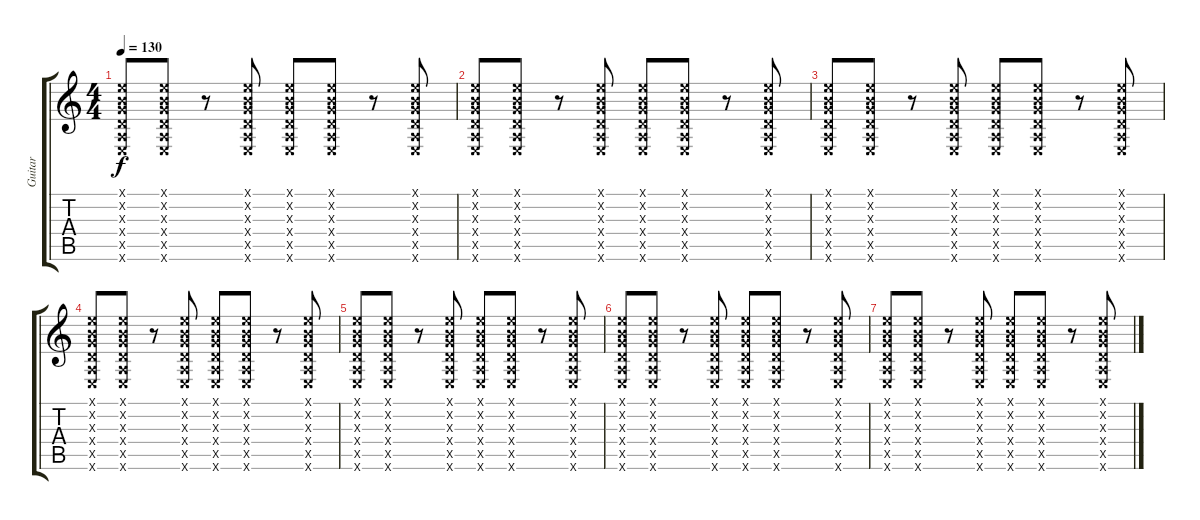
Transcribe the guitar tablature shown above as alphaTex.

\track ("Guitar" "Guitar") {instrument electricguitarclean}
\staff {score tabs}
\tuning (E4 B3 G3 D3 A2 E2) {hide}
\ts (4 4)
\tempo 130
\clef g2
\ks c
(0.1{x} 0.2{x} 0.3{x} 0.4{x} 0.5{x} 0.6{x}).8{dy f instrument distortionguitar} (0.1{x} 0.2{x} 0.3{x} 0.4{x} 0.5{x} 0.6{x}).8 r.8 (0.1{x} 0.2{x} 0.3{x} 0.4{x} 0.5{x} 0.6{x}).8 (0.1{x} 0.2{x} 0.3{x} 0.4{x} 0.5{x} 0.6{x}).8 (0.1{x} 0.2{x} 0.3{x} 0.4{x} 0.5{x} 0.6{x}).8 r.8 (0.1{x} 0.2{x} 0.3{x} 0.4{x} 0.5{x} 0.6{x}).8 |
(0.1{x} 0.2{x} 0.3{x} 0.4{x} 0.5{x} 0.6{x}).8{instrument distortionguitar} (0.1{x} 0.2{x} 0.3{x} 0.4{x} 0.5{x} 0.6{x}).8 r.8 (0.1{x} 0.2{x} 0.3{x} 0.4{x} 0.5{x} 0.6{x}).8 (0.1{x} 0.2{x} 0.3{x} 0.4{x} 0.5{x} 0.6{x}).8 (0.1{x} 0.2{x} 0.3{x} 0.4{x} 0.5{x} 0.6{x}).8 r.8 (0.1{x} 0.2{x} 0.3{x} 0.4{x} 0.5{x} 0.6{x}).8 |
(0.1{x} 0.2{x} 0.3{x} 0.4{x} 0.5{x} 0.6{x}).8{instrument distortionguitar} (0.1{x} 0.2{x} 0.3{x} 0.4{x} 0.5{x} 0.6{x}).8 r.8 (0.1{x} 0.2{x} 0.3{x} 0.4{x} 0.5{x} 0.6{x}).8 (0.1{x} 0.2{x} 0.3{x} 0.4{x} 0.5{x} 0.6{x}).8 (0.1{x} 0.2{x} 0.3{x} 0.4{x} 0.5{x} 0.6{x}).8 r.8 (0.1{x} 0.2{x} 0.3{x} 0.4{x} 0.5{x} 0.6{x}).8 |
(0.1{x} 0.2{x} 0.3{x} 0.4{x} 0.5{x} 0.6{x}).8{instrument distortionguitar} (0.1{x} 0.2{x} 0.3{x} 0.4{x} 0.5{x} 0.6{x}).8 r.8 (0.1{x} 0.2{x} 0.3{x} 0.4{x} 0.5{x} 0.6{x}).8 (0.1{x} 0.2{x} 0.3{x} 0.4{x} 0.5{x} 0.6{x}).8 (0.1{x} 0.2{x} 0.3{x} 0.4{x} 0.5{x} 0.6{x}).8 r.8 (0.1{x} 0.2{x} 0.3{x} 0.4{x} 0.5{x} 0.6{x}).8 |
(0.1{x} 0.2{x} 0.3{x} 0.4{x} 0.5{x} 0.6{x}).8{instrument distortionguitar} (0.1{x} 0.2{x} 0.3{x} 0.4{x} 0.5{x} 0.6{x}).8 r.8 (0.1{x} 0.2{x} 0.3{x} 0.4{x} 0.5{x} 0.6{x}).8 (0.1{x} 0.2{x} 0.3{x} 0.4{x} 0.5{x} 0.6{x}).8 (0.1{x} 0.2{x} 0.3{x} 0.4{x} 0.5{x} 0.6{x}).8 r.8 (0.1{x} 0.2{x} 0.3{x} 0.4{x} 0.5{x} 0.6{x}).8 |
(0.1{x} 0.2{x} 0.3{x} 0.4{x} 0.5{x} 0.6{x}).8{instrument distortionguitar} (0.1{x} 0.2{x} 0.3{x} 0.4{x} 0.5{x} 0.6{x}).8 r.8 (0.1{x} 0.2{x} 0.3{x} 0.4{x} 0.5{x} 0.6{x}).8 (0.1{x} 0.2{x} 0.3{x} 0.4{x} 0.5{x} 0.6{x}).8 (0.1{x} 0.2{x} 0.3{x} 0.4{x} 0.5{x} 0.6{x}).8 r.8 (0.1{x} 0.2{x} 0.3{x} 0.4{x} 0.5{x} 0.6{x}).8 |
(0.1{x} 0.2{x} 0.3{x} 0.4{x} 0.5{x} 0.6{x}).8{instrument distortionguitar} (0.1{x} 0.2{x} 0.3{x} 0.4{x} 0.5{x} 0.6{x}).8 r.8 (0.1{x} 0.2{x} 0.3{x} 0.4{x} 0.5{x} 0.6{x}).8 (0.1{x} 0.2{x} 0.3{x} 0.4{x} 0.5{x} 0.6{x}).8 (0.1{x} 0.2{x} 0.3{x} 0.4{x} 0.5{x} 0.6{x}).8 r.8 (0.1{x} 0.2{x} 0.3{x} 0.4{x} 0.5{x} 0.6{x}).8
